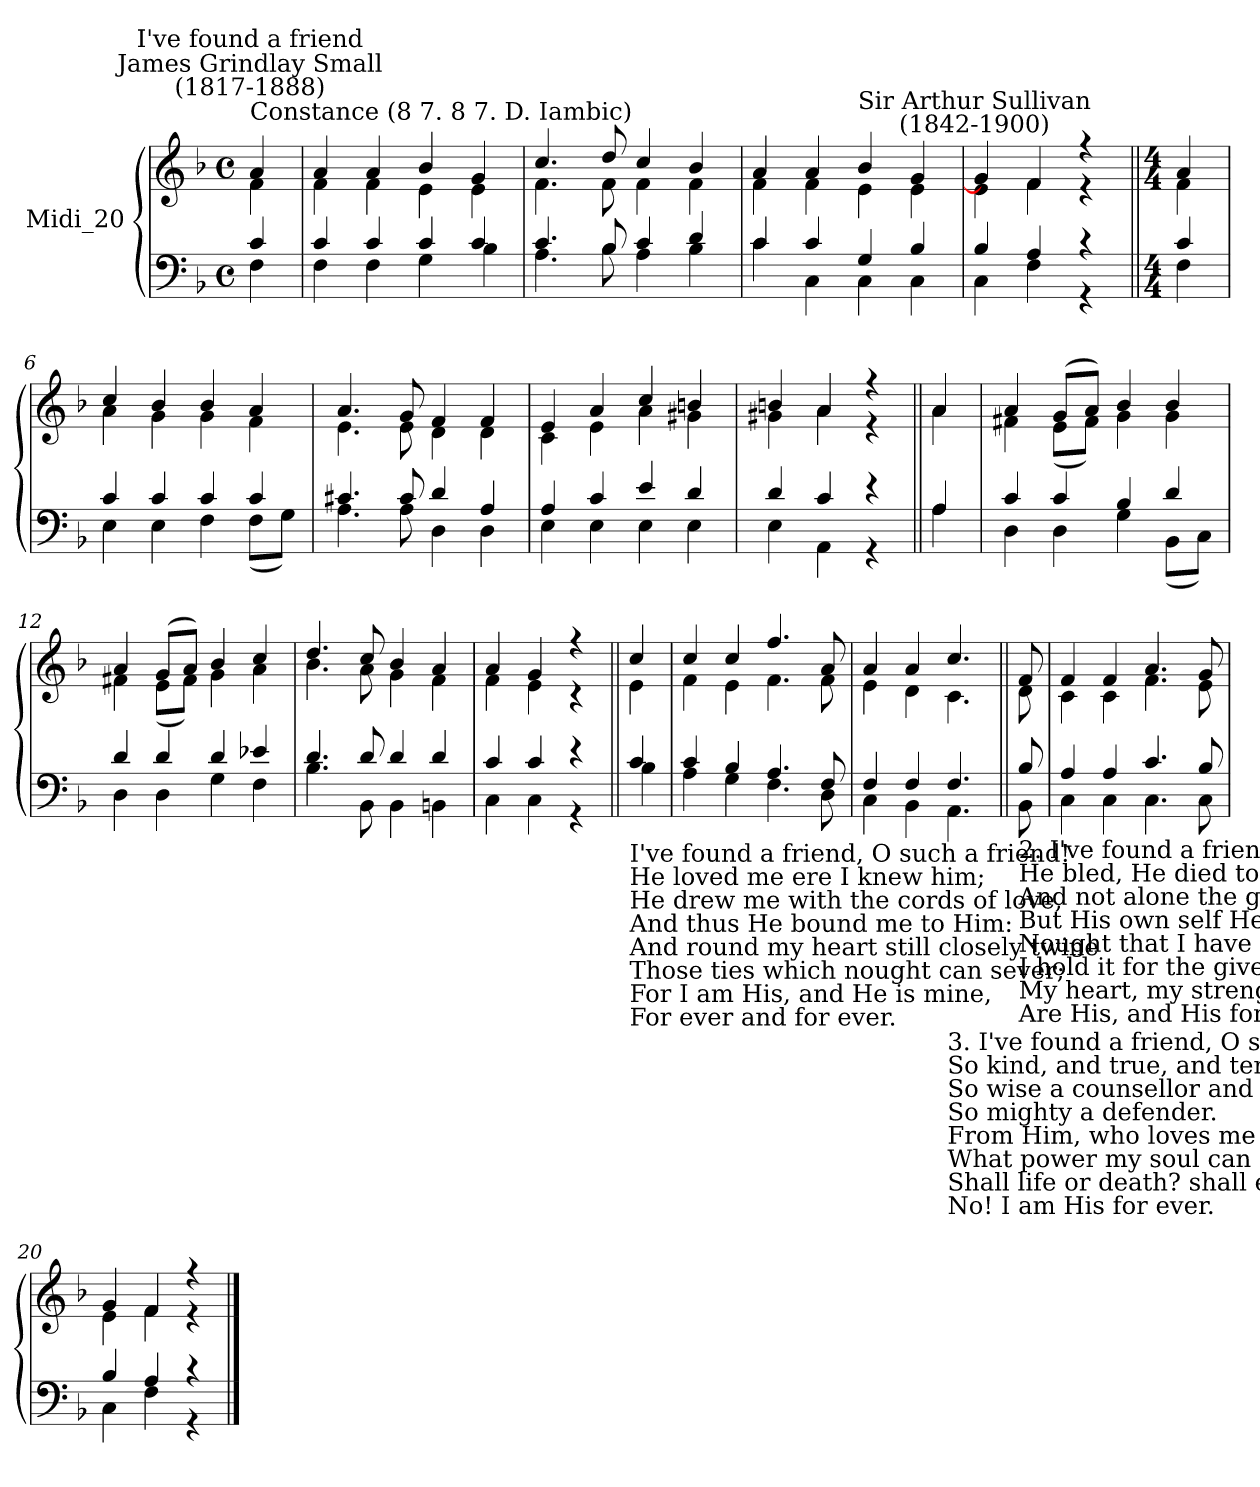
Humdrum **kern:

**kern	**kern
*part2	*part1
*staff2	*staff1
*I"Midi_20	*I"Midi_20
*clefF4	*clefG2
*k[b-]	*k[b-]
*F:	*F:
*M4/4	*M4/4
*met(c)	*met(c)
=	=
*^	*^
!	!	!LO:TX:a:t=Constance (8 7. 8 7. D. Iambic)	!
!	!	!LO:TX:a:cj:t=James Grindlay Small\n(1817-1888)	!
!	!	!LO:TX:a:cj:t=I've found a friend	!
4c/	4F\	4a/	4f\
=1	=1	=1	=1
4c/	4F\	4a/	4f\
4c/	4F\	4a/	4f\
4c/	4G\	4b-/	4e\
4c/	4B-\	4g/	4e\
=2	=2	=2	=2
4.c/	4.A\	4.cc/	4.f\
8B-/	8B-\	8dd/	8f\
4c/	4A\	4cc/	4f\
4d/	4B-\	4b-/	4f\
=3	=3	=3	=3
4c/	4c\	4a/	4f\
4c/	4C\	4a/	4f\
4G/	4C\	4b-/	4e\
4B-/	4C\	4g/	4e\
=4	=4	=4	=4
!	!	!LO:TX:a:cj:t=Sir Arthur Sullivan\n(1842-1900)	!
4B-/	4C\	4g/]	4e\
4A/	4F\	4f/	4f\
4r	4r	4r	4r
!!LO:LB:g=z	!!
=5||	=5||	=5||	=5||
*M4/4	*	*M4/4	*
4c/	4F\	4a/	4f\
=6	=6	=6	=6
4c/	4E\	4cc/	4a\
4c/	4E\	4b-/	4g\
4c/	4F\	4b-/	4g\
4c/	(<8F\L	4a/	4f\
.	8G\J)	.	.
=7	=7	=7	=7
4.c#X/	4.A\	4.a/	4.e\
8c#/	8A\	8g/	8e\
4d/	4D\	4f/	4d\
4A/	4D\	4f/	4d\
=8	=8	=8	=8
4A/	4E\	4e/	4c\
4c/	4E\	4a/	4e\
4e/	4E\	4cc/	4a\
4d/	4E\	4bn/	4g#X\
=9	=9	=9	=9
4d/	4E\	4bn/	4g#X\
4c/	4AA\	4a/	4a\
4r	4r	4r	4r
!!LO:LB:g=z	!!
=10||	=10||	=10||	=10||
4A/	4A\	4a/	4a\
=11	=11	=11	=11
4c/	4D\	4a/	4f#X\
4c/	4D\	(>8g/L	(<8e\L
.	.	8a/J)	8f#\J)
4B-/	4G\	4b-/	4g\
4d/	(<8BB-\L	4b-/	4g\
.	8C\J)	.	.
=12	=12	=12	=12
4d/	4D\	4a/	4f#X\
4d/	4D\	(>8g/L	(<8e\L
.	.	8a/J)	8f#\J)
4d/	4G\	4b-/	4g\
4e-X/	4F\	4cc/	4a\
=13	=13	=13	=13
4.d/	4.B-\	4.dd/	4.b-\
8d/	8BB-\	8cc/	8a\
4d/	4BB-\	4b-/	4g\
4d/	4BBn\	4a/	4f\
=14	=14	=14	=14
4c/	4C\	4a/	4f\
4c/	4C\	4g/	4e\
4r	4r	4r	4r
!!LO:LB:g=z	!!
=15||	=15||	=15||	=15||
!LO:TX:b:t=I've found a friend, O such a friend!\nHe loved me ere I knew him;\nHe drew me with the cords of love,\nAnd thus He bound me to Him&colon;\nAnd round my heart still closely twine\nThose ties which nought can sever;\nFor I am His, and He is mine,\nFor ever and for ever.	!	!	!
4c/	4B-\	4cc/	4e\
=16	=16	=16	=16
4c/	4A\	4cc/	4f\
4B-/	4G\	4cc/	4e\
4.A/	4.F\	4.ff/	4.f\
8F/	8D\	8a/	8f\
=17	=17	=17	=17
4F/	4C\	4a/	4e\
4F/	4BB-\	4a/	4d\
!LO:TX:b:t=3.  I've found a friend, O such a friend!\nSo kind, and true, and tender,\nSo wise a counsellor and guide,\nSo mighty a defender.\nFrom Him, who loves me now so well,\nWhat power my soul can sever?\nShall life or death? shall earth or hell?\nNo! I am His for ever.	!	!	!
4.F/	4.AA\	4.cc/	4.c\
=18||	=18||	=18||	=18||
!LO:TX:b:t=2. I've found a friend, O such a friend!\nHe bled, He died to save me;\nAnd not alone the gift of life\nBut His own self He gave me.\nNought that I have my own I call,\nI hold it for the giver&colon;\nMy heart, my strength, my life, my all \nAre His, and His for ever.	!	!	!
8B-/	8BB-\	8f/	8d\
=19	=19	=19	=19
4A/	4C\	4f/	4c\
4A/	4C\	4f/	4c\
4.c/	4.C\	4.a/	4.f\
8B-/	8C\	8g/	8e\
=20	=20	=20	=20
4B-/	4C\	4g/	4e\
4A/	4F\	4f/	4f\
4r	4r	4r	4r
*v	*v	*	*
*	*v	*v
==	==
*-	*-
